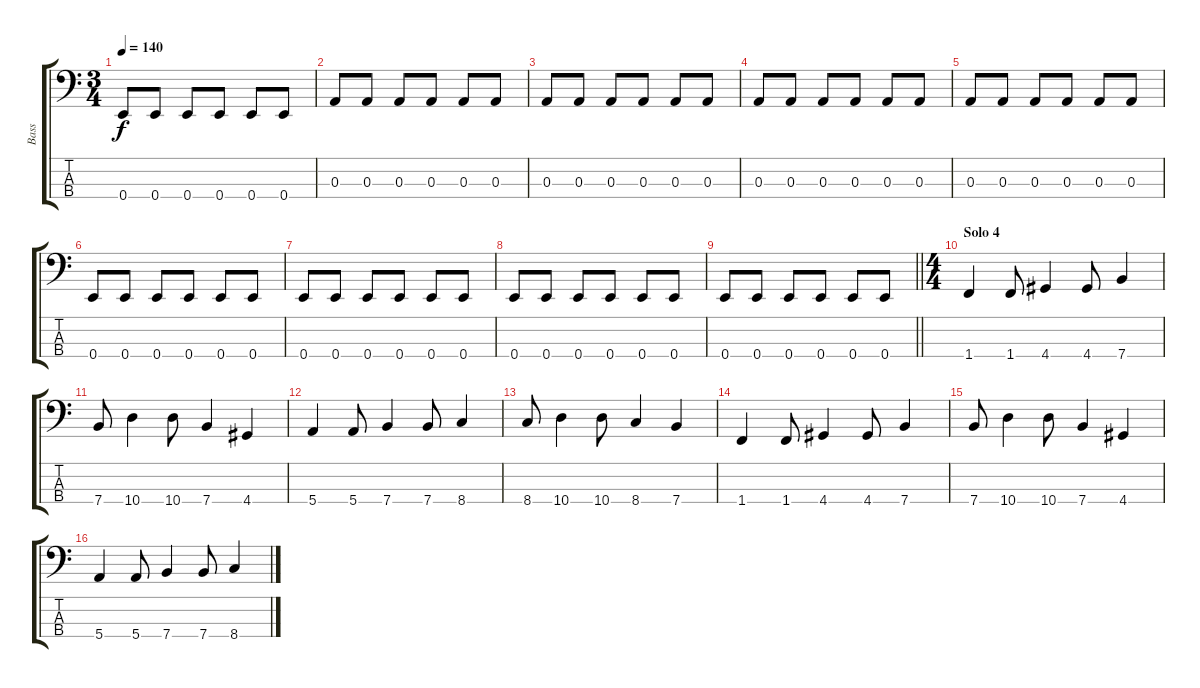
\track ("Bass" "Bass") {instrument electricbassfinger}
\staff {score tabs}
\tuning (G2 D2 A1 E1) {hide}
\ts (3 4)
\tempo 140
\clef f4
\ks c
0.4.8{dy f} 0.4.8 0.4.8 0.4.8 0.4.8 0.4.8 |
0.3.8 0.3.8 0.3.8 0.3.8 0.3.8 0.3.8 |
0.3.8 0.3.8 0.3.8 0.3.8 0.3.8 0.3.8 |
0.3.8 0.3.8 0.3.8 0.3.8 0.3.8 0.3.8 |
0.3.8 0.3.8 0.3.8 0.3.8 0.3.8 0.3.8 |
0.4.8 0.4.8 0.4.8 0.4.8 0.4.8 0.4.8 |
0.4.8 0.4.8 0.4.8 0.4.8 0.4.8 0.4.8 |
0.4.8 0.4.8 0.4.8 0.4.8 0.4.8 0.4.8 |
\barLineRight lightlight
0.4.8 0.4.8 0.4.8 0.4.8 0.4.8 0.4.8 |
\ts (4 4)
\section ("" "Solo 4")
1.4.4 1.4.8 4.4.4 4.4.8 7.4.4 |
7.4.8 10.4.4 10.4.8 7.4.4 4.4.4 |
5.4.4 5.4.8 7.4.4 7.4.8 8.4.4 |
8.4.8 10.4.4 10.4.8 8.4.4 7.4.4 |
1.4.4 1.4.8 4.4.4 4.4.8 7.4.4 |
7.4.8 10.4.4 10.4.8 7.4.4 4.4.4 |
5.4.4 5.4.8 7.4.4 7.4.8 8.4.4
